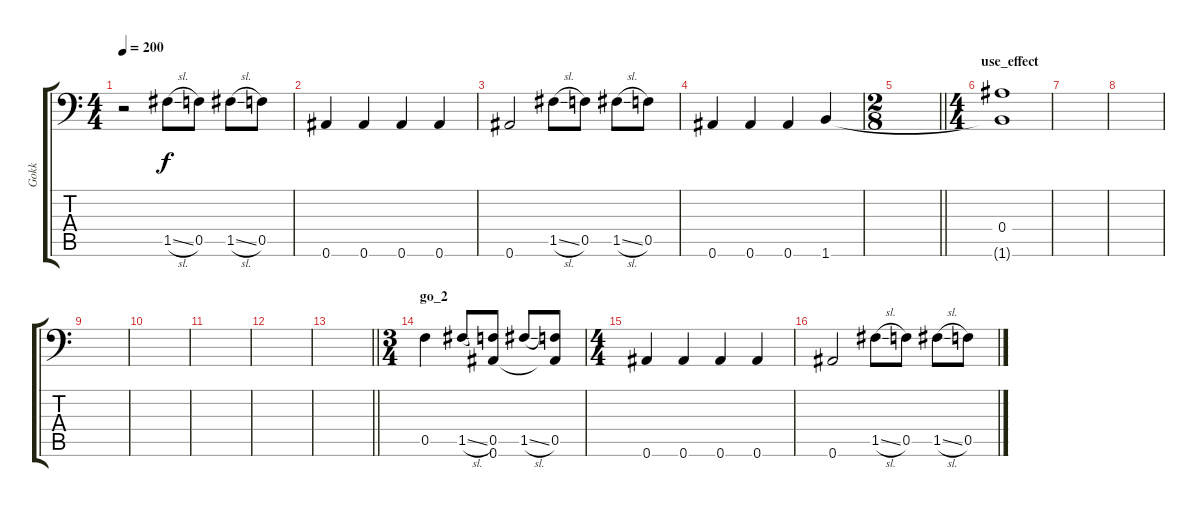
\track ("Gokk" "Gokk") {instrument electricbassfinger}
\staff {score tabs}
\tuning (C4 G3 Eb3 Bb2 F2 Bb1) {hide}
\ts (4 4)
\tempo 200
\clef f4
\ks c
r.2{dy f} 1.5{sl}.8 0.5.8 1.5{sl}.8 0.5.8 |
0.6.4 0.6.4 0.6.4 0.6.4 |
0.6.2 1.5{sl}.8 0.5.8 1.5{sl}.8 0.5.8 |
0.6.4 0.6.4 0.6.4 1.6.4 |
\ts (2 8)
\barLineRight lightlight
|
\ts (4 4)
\section ("" "use_effect")
(0.4 1.6{t}).1 |
|
|
|
|
|
|
\barLineRight lightlight
|
\ts (3 4)
\section ("" "go_2")
0.5.4 1.5{sl}.8 (0.5 0.6).8 1.5{sl}.8 (0.5 0.6{t}).8 |
\ts (4 4)
0.6.4 0.6.4 0.6.4 0.6.4 |
0.6.2 1.5{sl}.8 0.5.8 1.5{sl}.8 0.5.8
